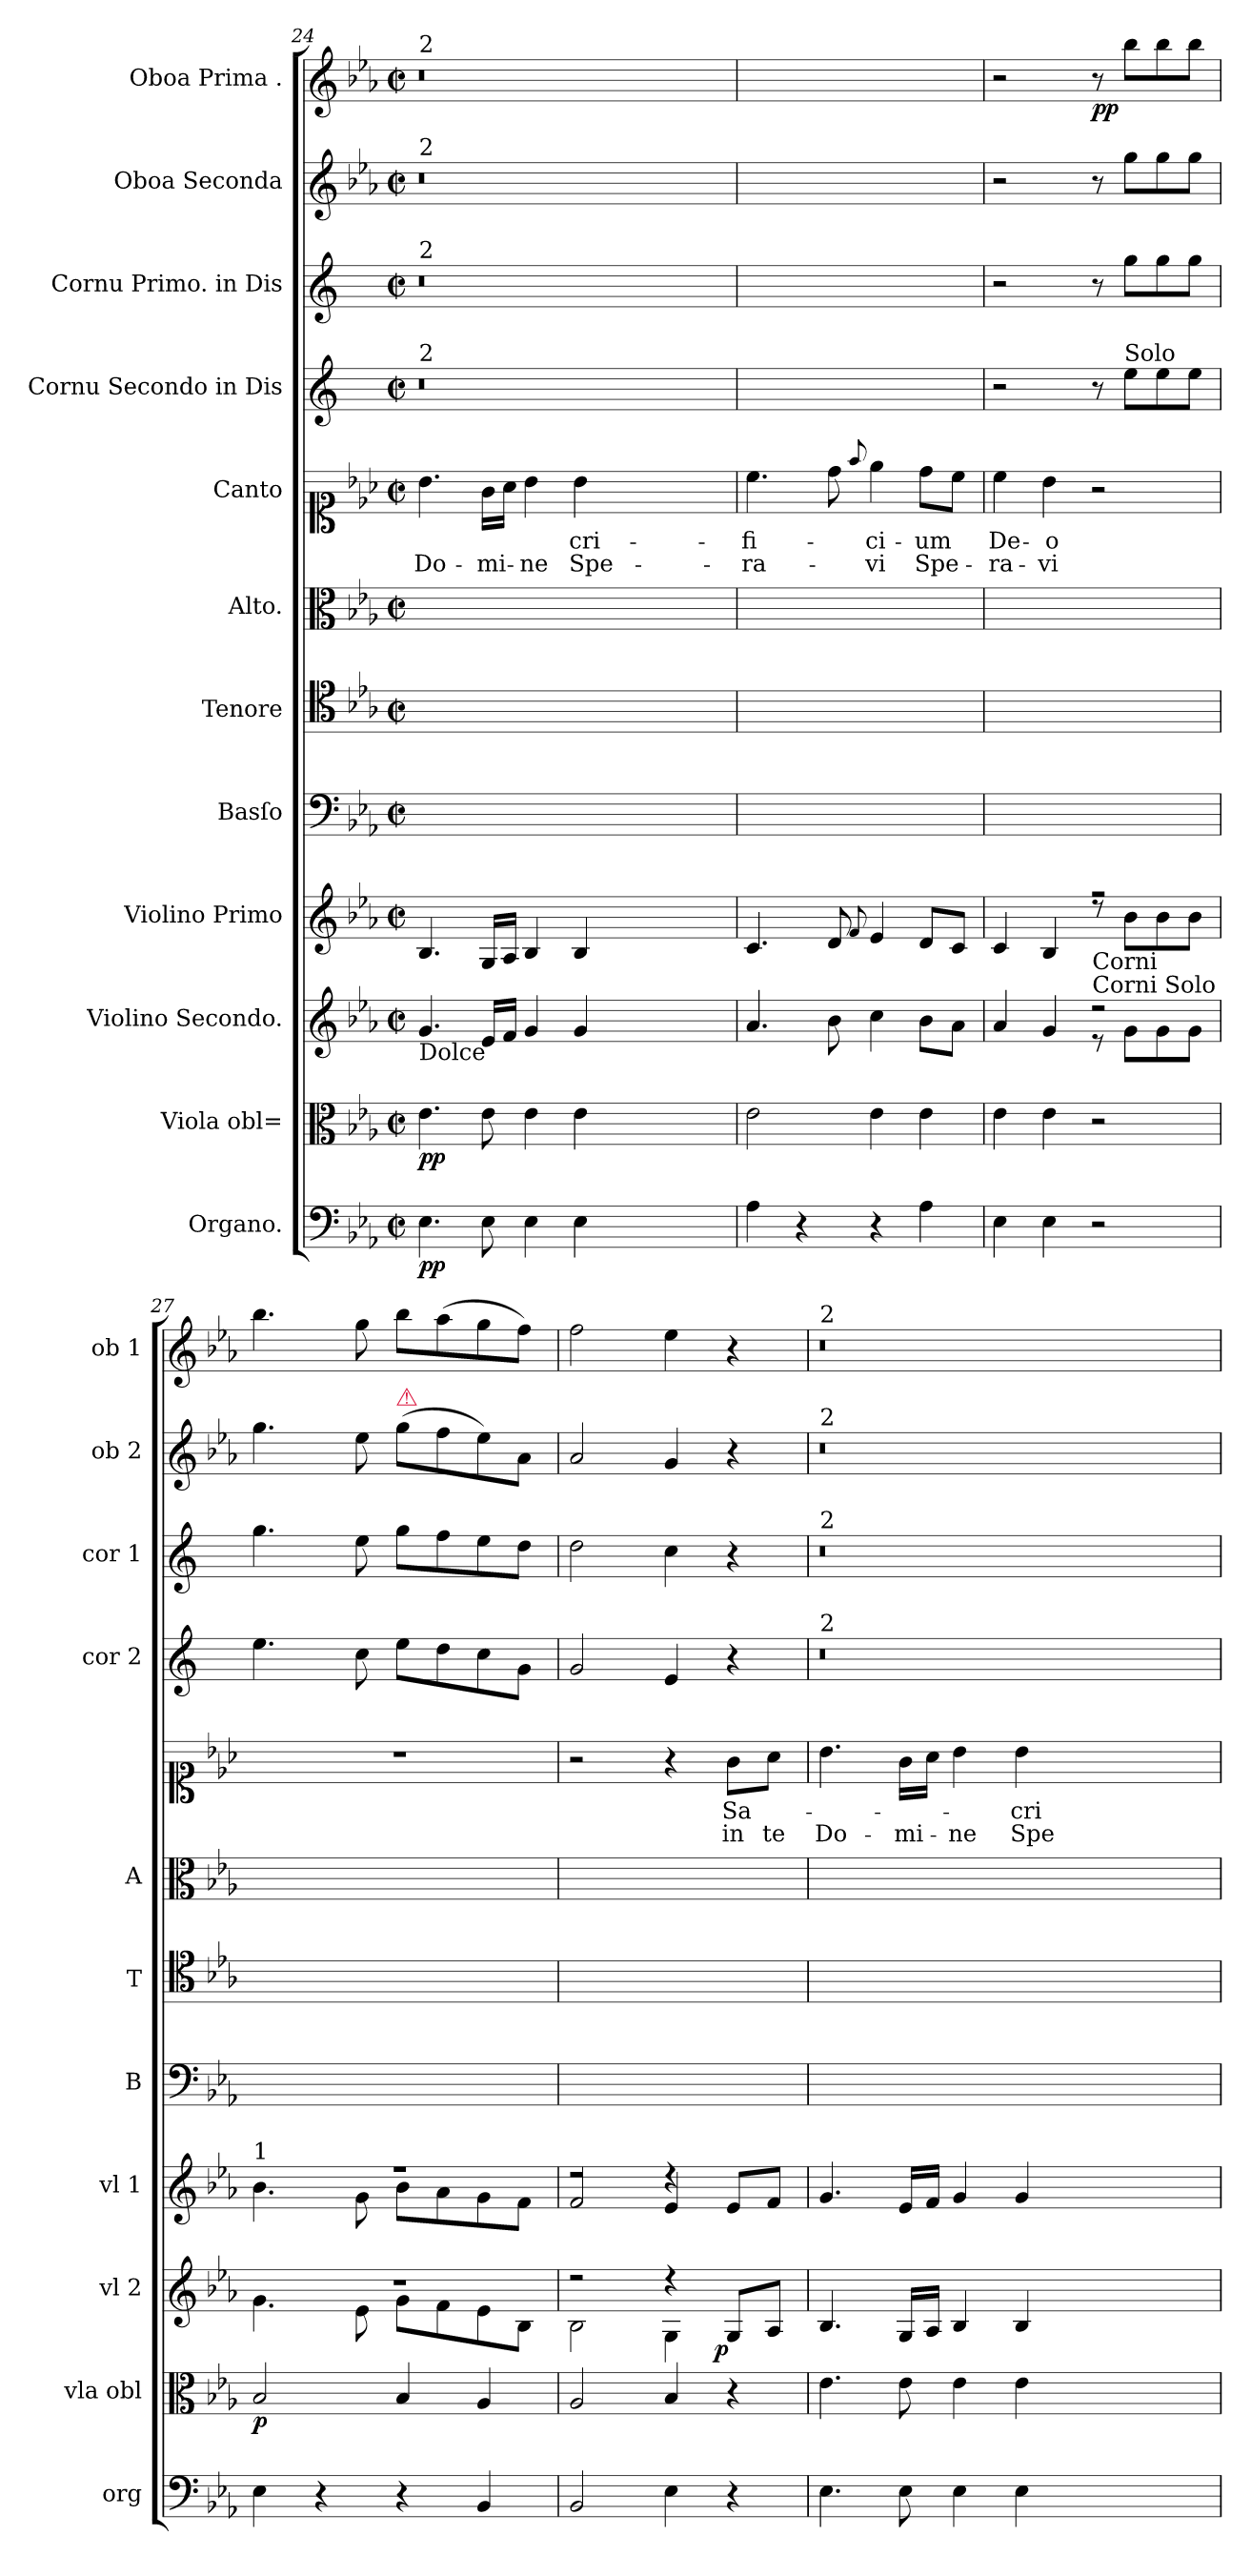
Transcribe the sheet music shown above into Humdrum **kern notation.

**kern	**dynam	**kern	**dynam	**kern	**dynam	**kern	**kern	**kern	**kern	**kern	**text	**text	**kern	**kern	**kern	**dynam	**kern	**dynam
*part12	*part12	*part11	*part11	*part10	*part10	*part9	*part8	*part7	*part6	*part5	*part5	*part5	*part4	*part3	*part2	*part2	*part1	*part1
*staff12	*staff12	*staff11	*staff11	*staff10	*staff10	*staff9	*staff8	*staff7	*staff6	*staff5	*staff5	*staff5	*staff4	*staff3	*staff2	*staff2	*staff1	*staff1
*I"Organo.	*	*I"Viola obl=	*	*I"Violino Secondo.	*	*I"Violino Primo	*I"Basſo	*I"Tenore	*I"Alto.	*I"Canto	*	*	*I"Cornu Secondo in Dis	*I"Cornu Primo. in Dis	*I"Oboa Seconda	*	*I"Oboa Prima .	*
*I'org	*	*I'vla obl	*	*I'vl 2	*	*I'vl 1	*I'B	*I'T	*I'A	*	*	*	*I'cor 2	*I'cor 1	*I'ob 2	*	*I'ob 1	*
*clefF4	*	*clefC3	*	*clefG2	*	*clefG2	*clefF4	*clefC4	*clefC3	*clefC1	*	*	*clefG2	*clefG2	*clefG2	*	*clefG2	*
*	*	*	*	*	*	*	*	*	*	*	*	*	*ITrd5c9	*ITrd5c9	*	*	*	*
*k[b-e-a-]	*	*k[b-e-a-]	*	*k[b-e-a-]	*	*k[b-e-a-]	*k[b-e-a-]	*k[b-e-a-]	*k[b-e-a-]	*k[b-e-a-]	*	*	*k[b-e-a-]	*k[b-e-a-]	*k[b-e-a-]	*	*k[b-e-a-]	*
*E-:	*	*E-:	*	*E-:	*	*E-:	*E-:	*E-:	*E-:	*E-:	*	*	*E-:	*E-:	*E-:	*	*E-:	*
*M2/2	*	*M2/2	*	*M2/2	*	*M2/2	*M2/2	*M2/2	*M2/2	*M2/2	*	*	*M2/2	*M2/2	*M2/2	*	*M2/2	*
*met(c|)	*	*met(c|)	*	*met(c|)	*	*met(c|)	*met(c|)	*met(c|)	*met(c|)	*met(c|)	*	*	*met(c|)	*met(c|)	*met(c|)	*	*met(c|)	*
=24	=24	=24	=24	=24	=24	=24	=24	=24	=24	=24	=24	=24	=24	=24	=24	=24	=24	=24
!	!	!	!	!	!	!	!	!	!	!	!	!	!	!	!	!	!LO:TX:a:t=2	!
!	!	!	!	!	!	!	!	!	!	!	!	!	!	!	!LO:TX:a:t=2	!	!	!
!	!	!	!	!	!	!	!	!	!	!	!	!	!	!LO:TX:a:t=2	!	!	!	!
!	!	!	!	!	!	!	!	!	!	!	!	!	!LO:TX:a:t=2	!	!	!	!	!
!	!	!	!	!LO:TX:b:t=Dolce	!	!	!	!	!	!	!	!	!	!	!	!	!	!
4.E-\	pp	4.e-\	pp	4.g/	.	4.B-/	1ryy	1ryy	1ryy	4.b-\	.	Do-	0r	0r	0r	.	0r	.
8E-\	.	8e-\	.	16e-/LL	.	16G/LL	.	.	.	16g\LL	.	-mi-	.	.	.	.	.	.
.	.	.	.	16f/JJ	.	16A-/JJ	.	.	.	16a-\JJ	.	.	.	.	.	.	.	.
4E-\	.	4e-\	.	4g/	.	4B-/	.	.	.	4b-\	.	-ne	.	.	.	.	.	.
4E-\	.	4e-\	.	4g/	.	4B-/	.	.	.	4b-\	-cri-	Spe-	.	.	.	.	.	.
1ryy	.	1ryy	.	1ryy	.	1ryy	1ryy	1ryy	1ryy	1ryy	.	.	.	.	.	.	.	.
=25	=25	=25	=25	=25	=25	=25	=25	=25	=25	=25	=25	=25	=25	=25	=25	=25	=25	=25
4A-\	.	2e-\	.	4.a-/	.	4.c/	1ryy	1ryy	1ryy	4.cc\	-fi-	-ra-	1ryy	1ryy	1ryy	.	1ryy	.
4r	.	.	.	.	.	.	.	.	.	.	.	.	.	.	.	.	.	.
.	.	.	.	8b-\	.	8d/	.	.	.	8dd\	.	.	.	.	.	.	.	.
.	.	.	.	.	.	8qqf/	.	.	.	8qqff/	.	.	.	.	.	.	.	.
4r	.	4e-\	.	4cc\	.	4e-/	.	.	.	4ee-\	-ci-	-vi	.	.	.	.	.	.
4A-\	.	4e-\	.	8b-\L	.	8d/L	.	.	.	8dd\L	-um	Spe-	.	.	.	.	.	.
.	.	.	.	8a-\J	.	8c/J	.	.	.	8cc\J	.	.	.	.	.	.	.	.
=26	=26	=26	=26	=26	=26	=26	=26	=26	=26	=26	=26	=26	=26	=26	=26	=26	=26	=26
*	*	*	*	*^	*	*^	*	*	*	*	*	*	*	*	*	*	*	*
4E-\	.	4e-\	.	4a-/	2rAyy	.	4c/	2rAyy	1ryy	1ryy	1ryy	4cc\	De-	-ra-	2r	2r	2r	.	2r	.
4E-\	.	4e-\	.	4g/	.	.	4B-/	.	.	.	.	4b-\	-o	-vi	.	.	.	.	.	.
!	!	!	!	!	!	!	!LO:TX:b:t=Corni	!	!	!	!	!	!	!	!	!	!	!	!	!
!	!	!	!	!LO:TX:a:t=Corni Solo	!	!	!	!	!	!	!	!	!	!	!	!	!	!	!	!
2r	.	2r	.	2r	8r	.	2r	8rdd	.	.	.	2r	.	.	8r	8r	8r	.	8r	pp
!	!	!	!	!	!	!	!	!	!	!	!	!	!	!	!LO:TX:a:t=Solo	!	!	!	!	!
.	.	.	.	.	8g!\L	.	.	8b-!\L	.	.	.	.	.	.	8g\L	8b-\L	8gg\L	pp&colon;	8bb-\L	.
.	.	.	.	.	8g!\	.	.	8b-!\	.	.	.	.	.	.	8g\	8b-\	8gg\	.	8bb-\	.
.	.	.	.	.	8g!\J	.	.	8b-!\J	.	.	.	.	.	.	8g\J	8b-\J	8gg\J	.	8bb-\J	.
=27	=27	=27	=27	=27	=27	=27	=27	=27	=27	=27	=27	=27	=27	=27	=27	=27	=27	=27	=27	=27
!	!	!	!	!	!	!	!LO:TX:a:t=1	!	!	!	!	!	!	!	!	!	!	!	!	!
4E-\	.	2B-/	p	1r	4.g!\	.	1r	4.b-!\	1ryy	1ryy	1ryy	1r	.	.	4.g\	4.b-\	4.gg\	.	4.bb-\	.
4r	.	.	.	.	.	.	.	.	.	.	.	.	.	.	.	.	.	.	.	.
.	.	.	.	.	8e-!\	.	.	8g!\	.	.	.	.	.	.	8e-\	8g\	8ee-\	.	8gg\	.
!	!	!	!	!	!	!	!	!	!	!	!	!	!	!	!	!	!LO:TX:a:color=crimson:t=⚠	!	!	!
4r	.	4B-/	.	.	8g!\L	.	.	8b-!\L	.	.	.	.	.	.	8g\L	8b-\L	(8gg\L	.	8bb-\L	.
.	.	.	.	.	8f!\	.	.	8a-!\	.	.	.	.	.	.	8f\	8a-\	8ff\	.	(8aa-\	.
4BB-/	.	4A-/	.	.	8e-!\	.	.	8g!\	.	.	.	.	.	.	8e-\	8g\	8ee-\)	.	8gg\	.
.	.	.	.	.	8B-!\J	.	.	8f!\J	.	.	.	.	.	.	8B-\J	8f\J	8a-/J	.	8ff\J)	.
=28	=28	=28	=28	=28	=28	=28	=28	=28	=28	=28	=28	=28	=28	=28	=28	=28	=28	=28	=28	=28
2BB-/	.	2A-/	.	2rdd	2B-!\	.	2rdd	2f!/	1ryy	1ryy	1ryy	2r	.	.	2B-/	2f\	2a-/	.	2ff\	.
4E-\	.	4B-/	.	4rdd	4G!\	.	4rdd	4e-!/	.	.	.	4r	.	.	4G/	4e-\	4g/	.	4ee-\	.
!	!	!	!	!	!	!LO:DY:rj	!	!	!	!	!	!	!	!	!	!	!	!	!	!
4r	.	4r	.	8G/L	4ryy	p	8e-/L	4rcyy	.	.	.	8g\L	Sa-	in	4r	4r	4r	.	4r	.
.	.	.	.	8A-/J	.	.	8f/J	.	.	.	.	8a-\J	.	te	.	.	.	.	.	.
*	*	*	*	*v	*v	*	*	*	*	*	*	*	*	*	*	*	*	*	*	*
*	*	*	*	*	*	*v	*v	*	*	*	*	*	*	*	*	*	*	*	*
=29	=29	=29	=29	=29	=29	=29	=29	=29	=29	=29	=29	=29	=29	=29	=29	=29	=29	=29
!	!	!	!	!	!	!	!	!	!	!	!	!	!	!	!	!	!LO:TX:a:t=2	!
!	!	!	!	!	!	!	!	!	!	!	!	!	!	!	!LO:TX:a:t=2	!	!	!
!	!	!	!	!	!	!	!	!	!	!	!	!	!	!LO:TX:a:t=2	!	!	!	!
!	!	!	!	!	!	!	!	!	!	!	!	!	!LO:TX:a:t=2	!	!	!	!	!
4.E-\	.	4.e-\	.	4.B-/	.	4.g/	1ryy	1ryy	1ryy	4.b-\	.	Do-	0r	0r	0r	.	0r	.
8E-\	.	8e-\	.	16G/LL	.	16e-/LL	.	.	.	16g\LL	.	-mi-	.	.	.	.	.	.
.	.	.	.	16A-/JJ	.	16f/JJ	.	.	.	16a-\JJ	.	.	.	.	.	.	.	.
4E-\	.	4e-\	.	4B-/	.	4g/	.	.	.	4b-\	.	-ne	.	.	.	.	.	.
4E-\	.	4e-\	.	4B-/	.	4g/	.	.	.	4b-\	-cri-	Spe-	.	.	.	.	.	.
1ryy	.	1ryy	.	1ryy	.	1ryy	1ryy	1ryy	1ryy	1ryy	.	.	.	.	.	.	.	.
=	=	=	=	=	=	=	=	=	=	=	=	=	=	=	=	=	=	=
*-	*-	*-	*-	*-	*-	*-	*-	*-	*-	*-	*-	*-	*-	*-	*-	*-	*-	*-
